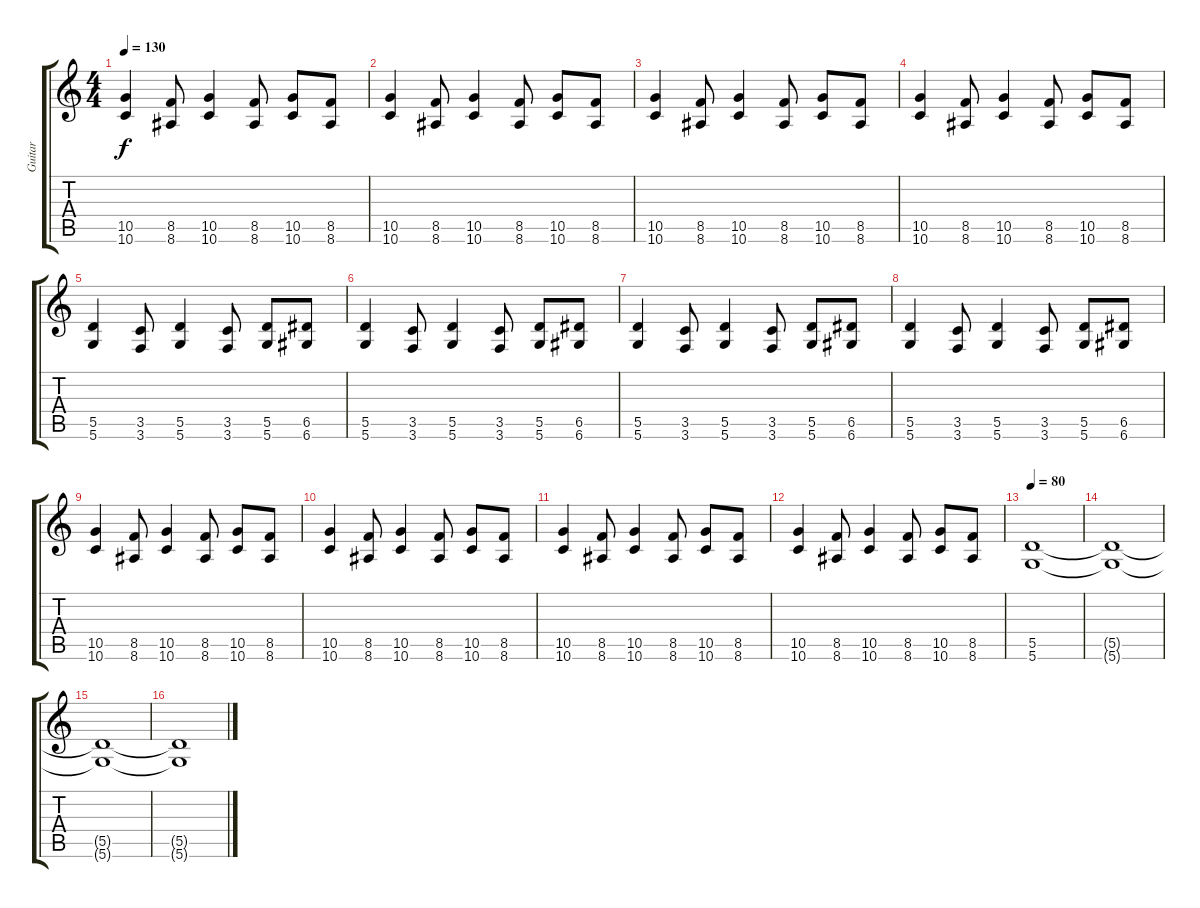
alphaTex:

\track ("Guitar" "Guitar") {instrument overdrivenguitar}
\staff {score tabs}
\tuning (E4 B3 G3 D3 A2 D2) {hide}
\ts (4 4)
\tempo 130
\clef g2
\ks c
(10.5 10.6).4{dy f} (8.5 8.6).8 (10.5 10.6).4 (8.5 8.6).8 (10.5 10.6).8 (8.5 8.6).8 |
(10.5 10.6).4 (8.5 8.6).8 (10.5 10.6).4 (8.5 8.6).8 (10.5 10.6).8 (8.5 8.6).8 |
(10.5 10.6).4 (8.5 8.6).8 (10.5 10.6).4 (8.5 8.6).8 (10.5 10.6).8 (8.5 8.6).8 |
(10.5 10.6).4 (8.5 8.6).8 (10.5 10.6).4 (8.5 8.6).8 (10.5 10.6).8 (8.5 8.6).8 |
(5.5 5.6).4 (3.5 3.6).8 (5.5 5.6).4 (3.5 3.6).8 (5.5 5.6).8 (6.5 6.6).8 |
(5.5 5.6).4 (3.5 3.6).8 (5.5 5.6).4 (3.5 3.6).8 (5.5 5.6).8 (6.5 6.6).8 |
(5.5 5.6).4 (3.5 3.6).8 (5.5 5.6).4 (3.5 3.6).8 (5.5 5.6).8 (6.5 6.6).8 |
(5.5 5.6).4 (3.5 3.6).8 (5.5 5.6).4 (3.5 3.6).8 (5.5 5.6).8 (6.5 6.6).8 |
(10.5 10.6).4 (8.5 8.6).8 (10.5 10.6).4 (8.5 8.6).8 (10.5 10.6).8 (8.5 8.6).8 |
(10.5 10.6).4 (8.5 8.6).8 (10.5 10.6).4 (8.5 8.6).8 (10.5 10.6).8 (8.5 8.6).8 |
(10.5 10.6).4 (8.5 8.6).8 (10.5 10.6).4 (8.5 8.6).8 (10.5 10.6).8 (8.5 8.6).8 |
(10.5 10.6).4 (8.5 8.6).8 (10.5 10.6).4 (8.5 8.6).8 (10.5 10.6).8 (8.5 8.6).8 |
\tempo 80
(5.5 5.6).1{volume 0} |
(5.5{t} 5.6{t}).1 |
(5.5{t} 5.6{t}).1 |
(5.5{t} 5.6{t}).1
